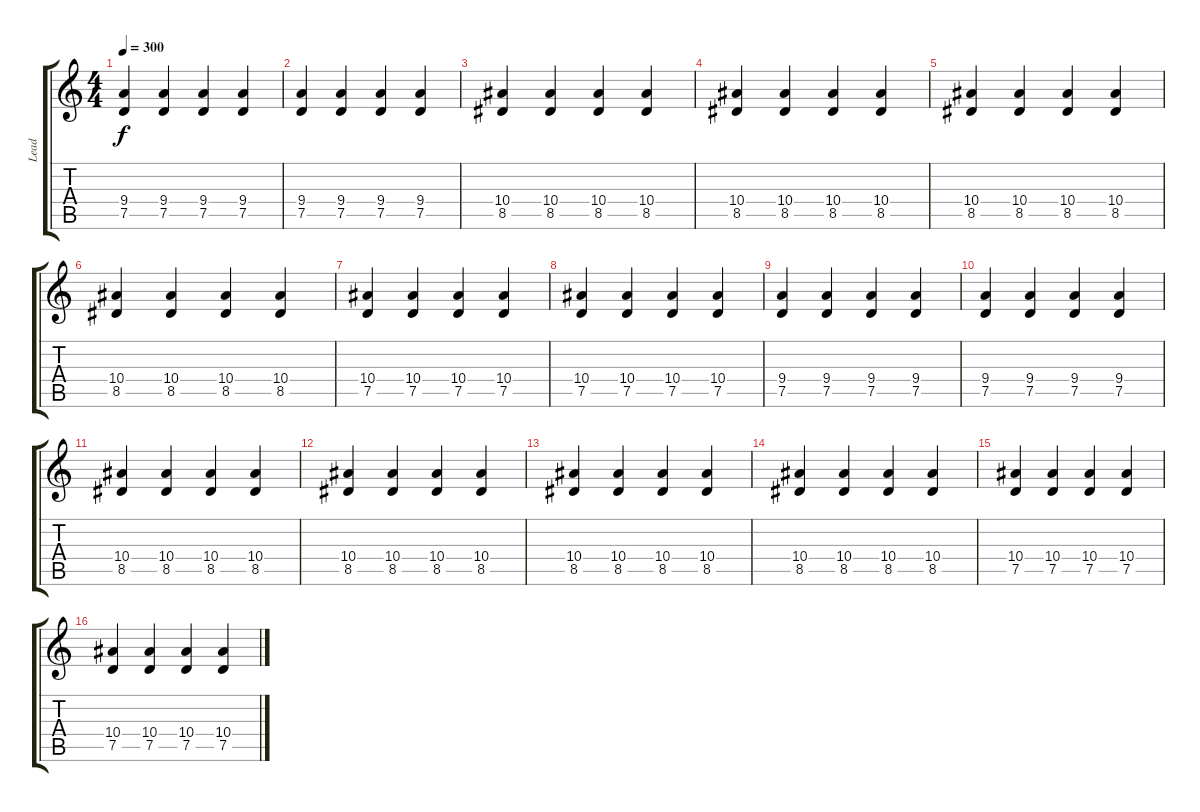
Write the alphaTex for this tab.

\track ("Lead" "Lead") {instrument overdrivenguitar}
\staff {score tabs}
\tuning (D4 A3 F3 C3 G2 C2) {hide}
\ts (4 4)
\tempo 300
\clef g2
\ks c
(9.4 7.5).4{dy f} (9.4 7.5).4 (9.4 7.5).4 (9.4 7.5).4 |
(9.4 7.5).4 (9.4 7.5).4 (9.4 7.5).4 (9.4 7.5).4 |
(10.4 8.5).4 (10.4 8.5).4 (10.4 8.5).4 (10.4 8.5).4 |
(10.4 8.5).4 (10.4 8.5).4 (10.4 8.5).4 (10.4 8.5).4 |
(10.4 8.5).4 (10.4 8.5).4 (10.4 8.5).4 (10.4 8.5).4 |
(10.4 8.5).4 (10.4 8.5).4 (10.4 8.5).4 (10.4 8.5).4 |
(10.4 7.5).4 (10.4 7.5).4 (10.4 7.5).4 (10.4 7.5).4 |
(10.4 7.5).4 (10.4 7.5).4 (10.4 7.5).4 (10.4 7.5).4 |
(9.4 7.5).4 (9.4 7.5).4 (9.4 7.5).4 (9.4 7.5).4 |
(9.4 7.5).4 (9.4 7.5).4 (9.4 7.5).4 (9.4 7.5).4 |
(10.4 8.5).4 (10.4 8.5).4 (10.4 8.5).4 (10.4 8.5).4 |
(10.4 8.5).4 (10.4 8.5).4 (10.4 8.5).4 (10.4 8.5).4 |
(10.4 8.5).4 (10.4 8.5).4 (10.4 8.5).4 (10.4 8.5).4 |
(10.4 8.5).4 (10.4 8.5).4 (10.4 8.5).4 (10.4 8.5).4 |
(10.4 7.5).4 (10.4 7.5).4 (10.4 7.5).4 (10.4 7.5).4 |
(10.4 7.5).4 (10.4 7.5).4 (10.4 7.5).4 (10.4 7.5).4
